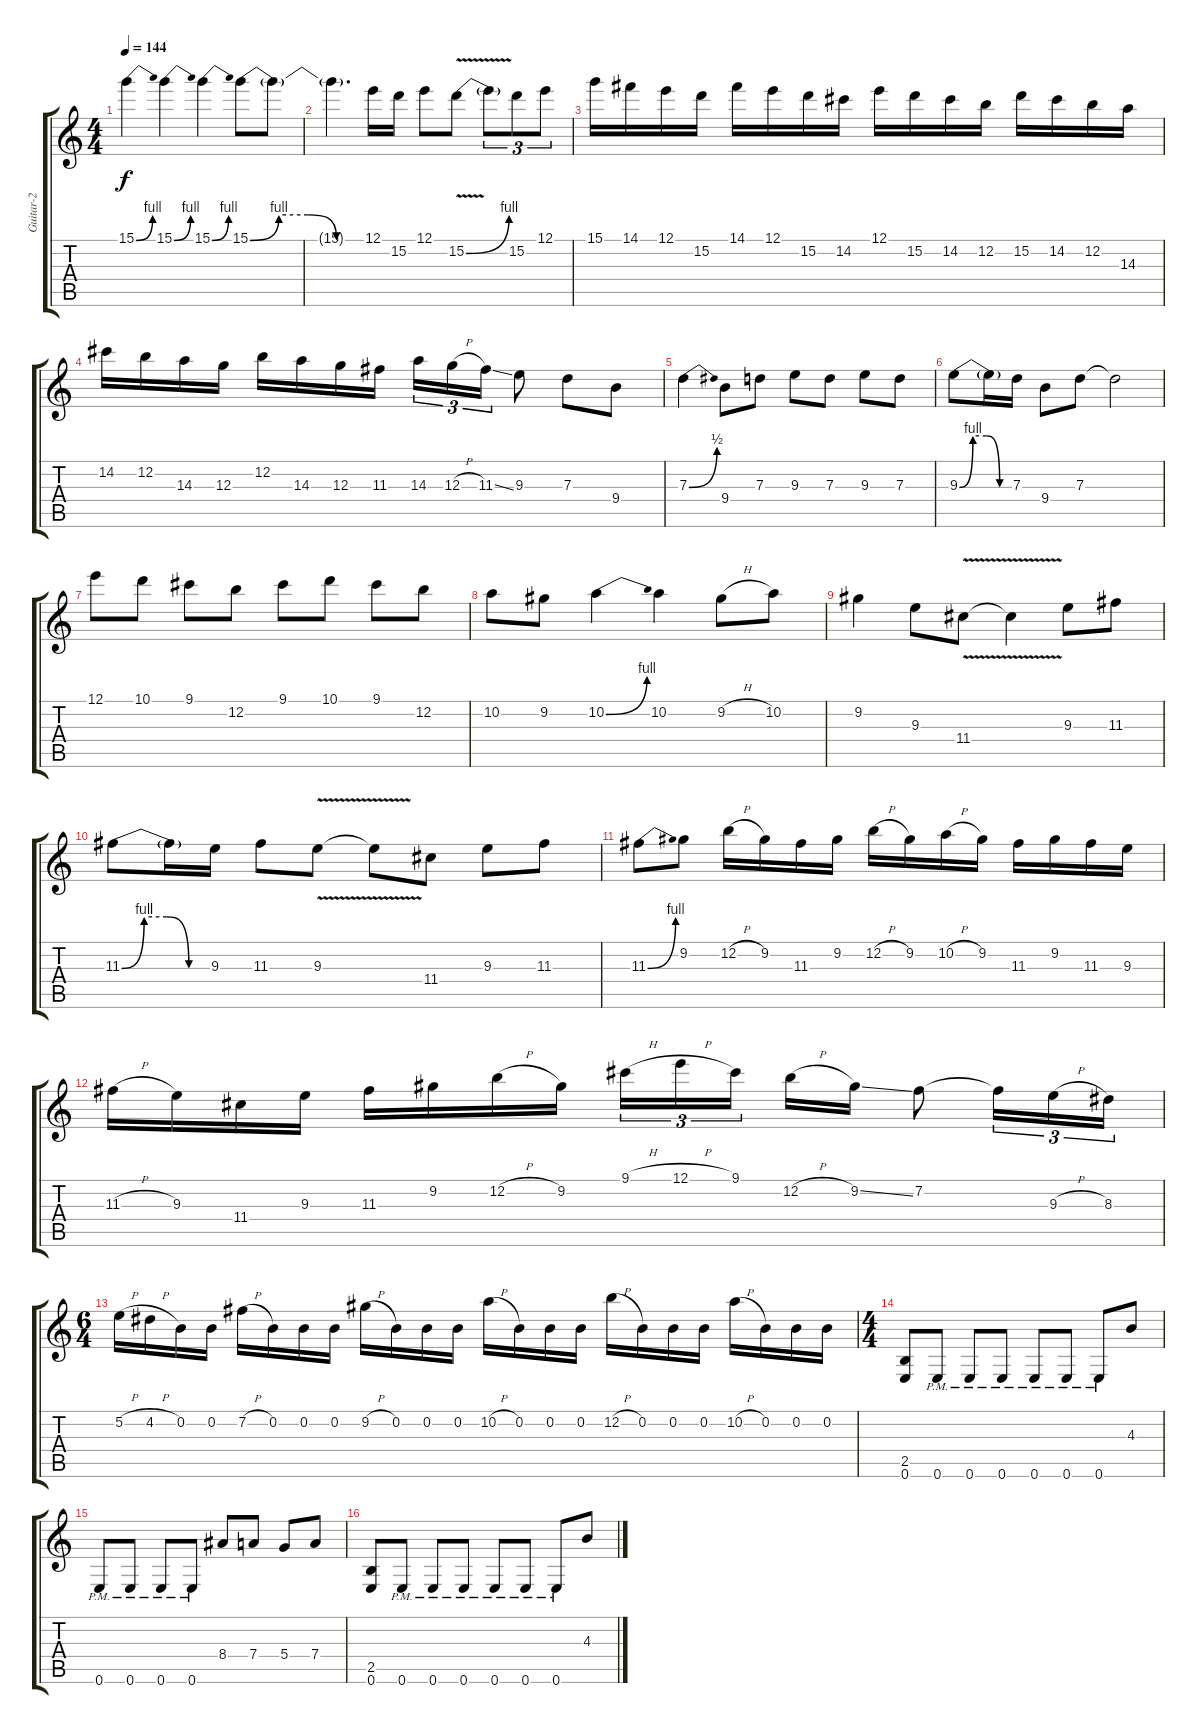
\track ("Guitar-2" "Guitar-2") {instrument distortionguitar}
\staff {score tabs}
\tuning (E4 B3 G3 D3 A2 E2) {hide}
\ts (4 4)
\tempo 144
\clef g2
\ks c
15.1{be (bend 0 0 60 4)}.4{dy f} 15.1{be (bend 0 0 60 4)}.4 15.1{be (bend 0 0 60 4)}.4 15.1{be (custom 0 0 15 4 30 4 45 0 60 0)}.8 15.1{t}.8 |
15.1{t}.4{d} 12.1.16 15.2.16 12.1.8 15.2{be (bend 0 0 60 4) v}.8 15.2{t}.8{tu (3 2)} 15.2.8{tu (3 2)} 12.1.8{tu (3 2)} |
15.1.16 14.1.16 12.1.16 15.2.16 14.1.16 12.1.16 15.2.16 14.2.16 12.1.16 15.2.16 14.2.16 12.2.16 15.2.16 14.2.16 12.2.16 14.3.16 |
14.2.16 12.2.16 14.3.16 12.3.16 12.2.16 14.3.16 12.3.16 11.3.16 14.3.16{tu (3 2)} 12.3{h}.16{tu (3 2)} 11.3{ss}.16{tu (3 2)} 9.3.8 7.3.8 9.4.8 |
7.3{be (bend 0 0 60 2)}.4 9.4.8 7.3.8 9.3.8 7.3.8 9.3.8 7.3.8 |
9.3{be (custom 0 0 15 4 30 4 45 0 60 0)}.8 9.3{t}.16 7.3.16 9.4.8 7.3.8 7.3{t}.2 |
12.1.8 10.1.8 9.1.8 12.2.8 9.1.8 10.1.8 9.1.8 12.2.8 |
10.2.8 9.2.8 10.2{be (bend 0 0 60 4)}.4 10.2.4 9.2{h}.8 10.2.8 |
9.2.4 9.3.8 11.4{v}.8 11.4{t}.4 9.3.8 11.3.8 |
11.3{be (custom 0 0 15 4 30 4 45 0 60 0)}.8 11.3{t}.16 9.3.16 11.3.8 9.3{v}.8 9.3{t}.8 11.4.8 9.3.8 11.3.8 |
11.3{be (bend 0 0 60 4)}.8 9.2.8 12.2{h}.16 9.2.16 11.3.16 9.2.16 12.2{h}.16 9.2.16 10.2{h}.16 9.2.16 11.3.16 9.2.16 11.3.16 9.3.16 |
11.3{h}.16 9.3.16 11.4.16 9.3.16 11.3.16 9.2.16 12.2{h}.16 9.2.16 9.1{h}.16{tu (3 2)} 12.1{h}.16{tu (3 2)} 9.1.16{tu (3 2)} 12.2{h}.16 9.2{ss}.16 7.2.8 7.2{t}.16{tu (3 2)} 9.3{h}.16{tu (3 2)} 8.3.16{tu (3 2)} |
\ts (6 4)
5.2{h}.16 4.2{h}.16 0.2.16 0.2.16 7.2{h}.16 0.2.16 0.2.16 0.2.16 9.2{h}.16 0.2.16 0.2.16 0.2.16 10.2{h}.16 0.2.16 0.2.16 0.2.16 12.2{h}.16 0.2.16 0.2.16 0.2.16 10.2{h}.16 0.2.16 0.2.16 0.2.16 |
\ts (4 4)
(2.5 0.6).8 0.6{pm}.8 0.6{pm}.8 0.6{pm}.8 0.6{pm}.8 0.6{pm}.8 0.6{pm}.8 4.3.8 |
0.6{pm}.8 0.6{pm}.8 0.6{pm}.8 0.6{pm}.8 8.4.8 7.4.8 5.4.8 7.4.8 |
(2.5 0.6).8 0.6{pm}.8 0.6{pm}.8 0.6{pm}.8 0.6{pm}.8 0.6{pm}.8 0.6{pm}.8 4.3.8
